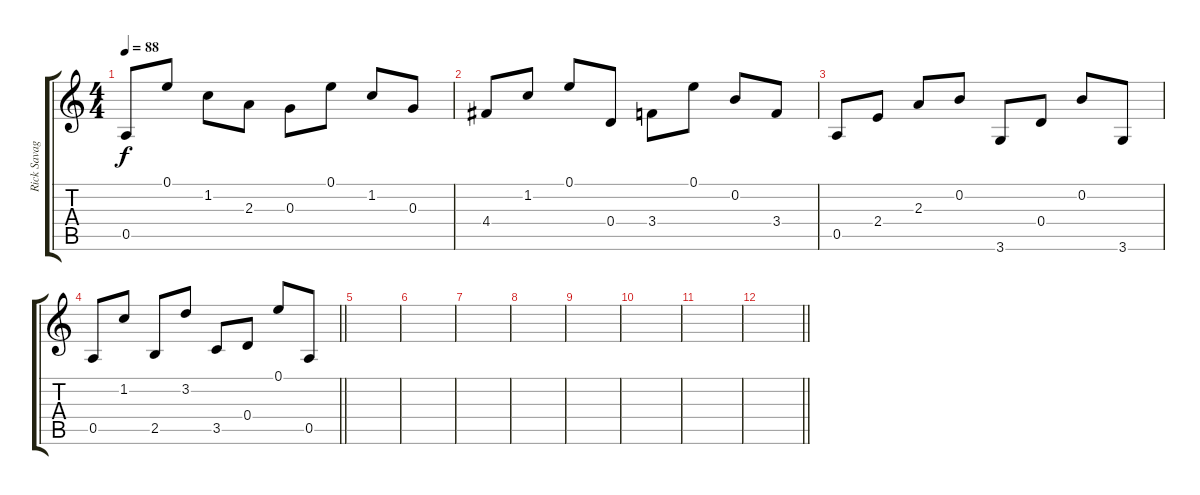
\track ("Rick Savage" "Rick Savag") {instrument acousticguitarsteel}
\staff {score tabs}
\tuning (E4 B3 G3 D3 A2 E2) {hide}
\ts (4 4)
\tempo 88
\clef g2
\ks c
0.5.8{dy f} 0.1.8 1.2.8 2.3.8 0.3.8 0.1.8 1.2.8 0.3.8 |
4.4.8 1.2.8 0.1.8 0.4.8 3.4.8 0.1.8 0.2.8 3.4.8 |
0.5.8 2.4.8 2.3.8 0.2.8 3.6.8 0.4.8 0.2.8 3.6.8 |
\barLineRight lightlight
0.5.8 1.2.8 2.5.8 3.2.8 3.5.8 0.4.8 0.1.8 0.5.8 |
|
|
|
|
|
|
|
\barLineRight lightlight
